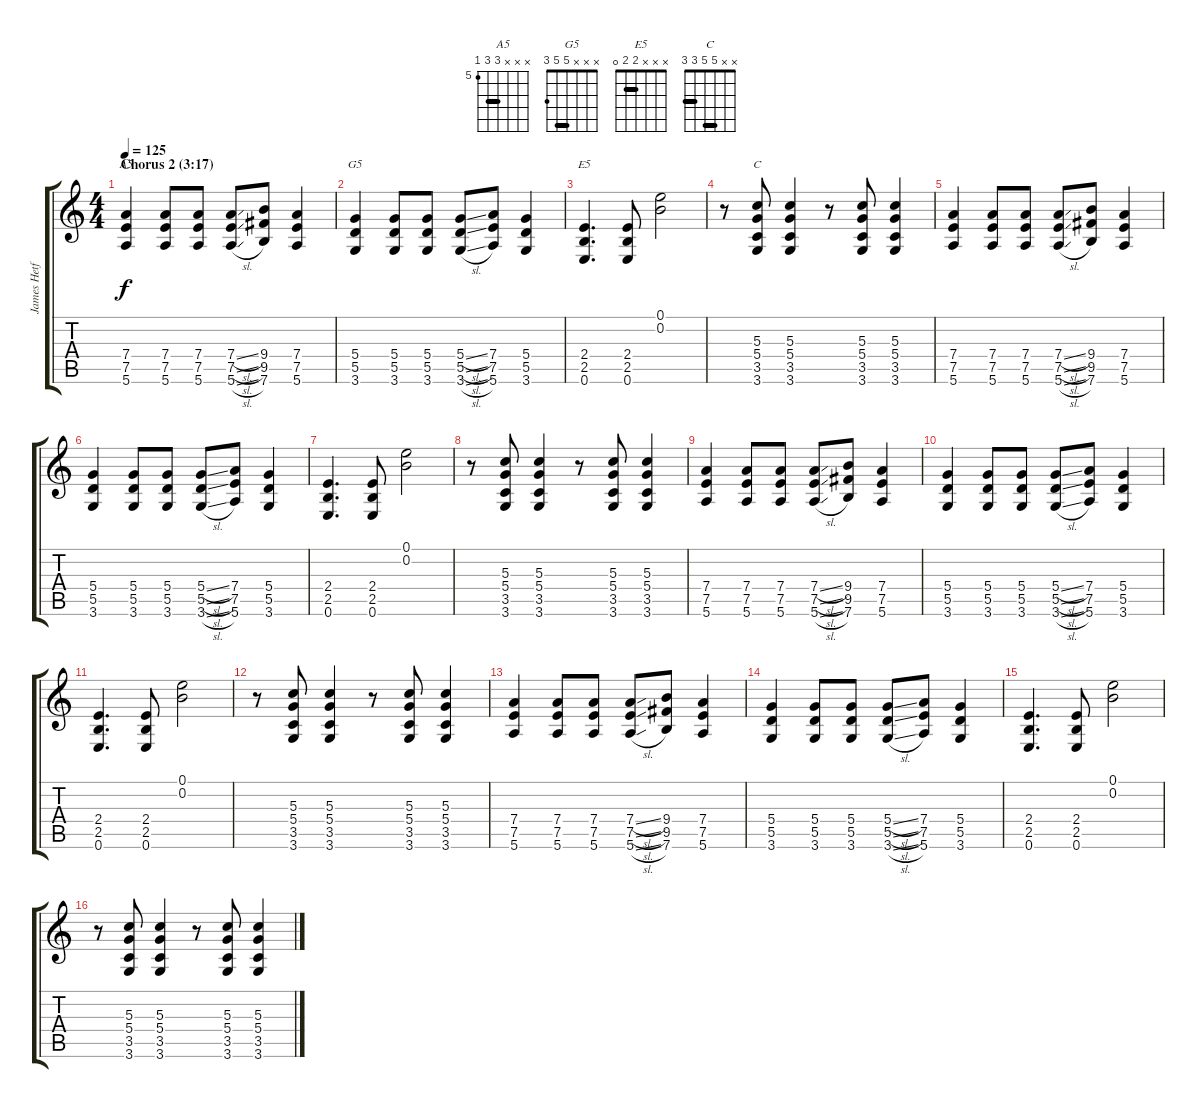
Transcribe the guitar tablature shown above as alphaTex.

\track ("James Hetfield Rhythm Gtr." "James Hetf") {instrument electricguitarclean}
\staff {score tabs}
\tuning (E4 B3 G3 D3 A2 E2) {hide}
\chord ("A5" x x x 7 7 5) {firstfret 5 barre 7}
\chord ("G5" x x x 5 5 3) {barre 5}
\chord ("E5" x x x 2 2 0) {barre 2}
\chord ("C" x x 5 5 3 3) {barre (3 5)}
\ts (4 4)
\section ("" "Chorus 2 (3:17)")
\tempo 125
\clef g2
\ks aminor
(7.4 7.5 5.6).4{ch "A5" dy f balance 0 instrument distortionguitar} (7.4 7.5 5.6).8 (7.4 7.5 5.6).8 (7.4{sl} 7.5{sl} 5.6{sl}).8 (9.4 9.5 7.6).8 (7.4 7.5 5.6).4 |
(5.4 5.5 3.6).4{ch "G5"} (5.4 5.5 3.6).8 (5.4 5.5 3.6).8 (5.4{sl} 5.5{sl} 3.6{sl}).8 (7.4 7.5 5.6).8 (5.4 5.5 3.6).4 |
(2.4 2.5 0.6).4{d ch "E5"} (2.4 2.5 0.6).8 (0.1 0.2).2 |
r.8 (5.3 5.4 3.5 3.6).8{ch "C"} (5.3 5.4 3.5 3.6).4 r.8 (5.3 5.4 3.5 3.6).8 (5.3 5.4 3.5 3.6).4 |
(7.4 7.5 5.6).4 (7.4 7.5 5.6).8 (7.4 7.5 5.6).8 (7.4{sl} 7.5{sl} 5.6{sl}).8 (9.4 9.5 7.6).8 (7.4 7.5 5.6).4 |
(5.4 5.5 3.6).4 (5.4 5.5 3.6).8 (5.4 5.5 3.6).8 (5.4{sl} 5.5{sl} 3.6{sl}).8 (7.4 7.5 5.6).8 (5.4 5.5 3.6).4 |
(2.4 2.5 0.6).4{d} (2.4 2.5 0.6).8 (0.1 0.2).2 |
r.8 (5.3 5.4 3.5 3.6).8 (5.3 5.4 3.5 3.6).4 r.8 (5.3 5.4 3.5 3.6).8 (5.3 5.4 3.5 3.6).4 |
(7.4 7.5 5.6).4 (7.4 7.5 5.6).8 (7.4 7.5 5.6).8 (7.4{sl} 7.5{sl} 5.6{sl}).8 (9.4 9.5 7.6).8 (7.4 7.5 5.6).4 |
(5.4 5.5 3.6).4 (5.4 5.5 3.6).8 (5.4 5.5 3.6).8 (5.4{sl} 5.5{sl} 3.6{sl}).8 (7.4 7.5 5.6).8 (5.4 5.5 3.6).4 |
(2.4 2.5 0.6).4{d} (2.4 2.5 0.6).8 (0.1 0.2).2 |
r.8 (5.3 5.4 3.5 3.6).8 (5.3 5.4 3.5 3.6).4 r.8 (5.3 5.4 3.5 3.6).8 (5.3 5.4 3.5 3.6).4 |
(7.4 7.5 5.6).4 (7.4 7.5 5.6).8 (7.4 7.5 5.6).8 (7.4{sl} 7.5{sl} 5.6{sl}).8 (9.4 9.5 7.6).8 (7.4 7.5 5.6).4 |
(5.4 5.5 3.6).4 (5.4 5.5 3.6).8 (5.4 5.5 3.6).8 (5.4{sl} 5.5{sl} 3.6{sl}).8 (7.4 7.5 5.6).8 (5.4 5.5 3.6).4 |
(2.4 2.5 0.6).4{d} (2.4 2.5 0.6).8 (0.1 0.2).2 |
r.8 (5.3 5.4 3.5 3.6).8 (5.3 5.4 3.5 3.6).4 r.8 (5.3 5.4 3.5 3.6).8 (5.3 5.4 3.5 3.6).4
